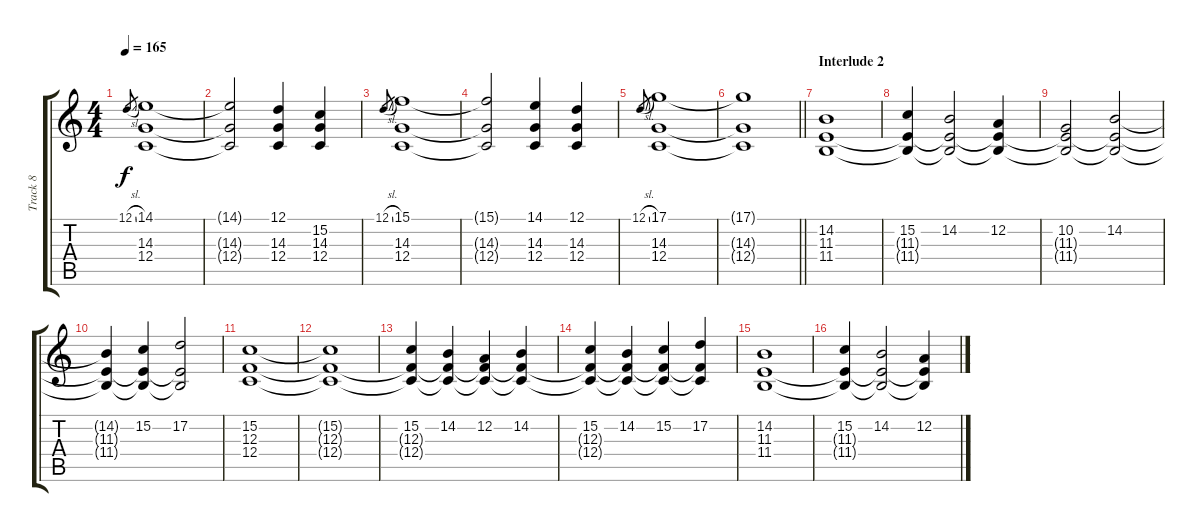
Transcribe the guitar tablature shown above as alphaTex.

\track ("Track 8" "Track 8") {instrument bagpipe}
\staff {score tabs}
\tuning (D4 A3 F3 C3 G2 C2) {hide}
\ts (4 4)
\tempo 165
\clef g2
\ks c
12.1{sl}.8{gr dy f} (14.1 14.3 12.4).1 |
(14.1{t} 14.3{t} 12.4{t}).2 (12.1 14.3 12.4).4 (15.2 14.3 12.4).4 |
12.1{sl}.8{gr} (15.1 14.3 12.4).1 |
(15.1{t} 14.3{t} 12.4{t}).2 (14.1 14.3 12.4).4 (12.1 14.3 12.4).4 |
12.1{sl}.8{gr} (17.1 14.3 12.4).1 |
\barLineRight lightlight
(17.1{t} 14.3{t} 12.4{t}).1 |
\section ("" "Interlude 2")
(14.2 11.3 11.4).1{volume 15} |
(15.2 11.3{t} 11.4{t}).4 (14.2 11.3{t} 11.4{t}).2 (12.2 11.3{t} 11.4{t}).4 |
(10.2 11.3{t} 11.4{t}).2 (14.2 11.3{t} 11.4{t}).2 |
(14.2{t} 11.3{t} 11.4{t}).4 (15.2 11.3{t} 11.4{t}).4 (17.2 11.3{t} 11.4{t}).2 |
(15.2 12.3 12.4).1 |
(15.2{t} 12.3{t} 12.4{t}).1 |
(15.2 12.3{t} 12.4{t}).4 (14.2 12.3{t} 12.4{t}).4 (12.2 12.3{t} 12.4{t}).4 (14.2 12.3{t} 12.4{t}).4 |
(15.2 12.3{t} 12.4{t}).4 (14.2 12.3{t} 12.4{t}).4 (15.2 12.3{t} 12.4{t}).4 (17.2 12.3{t} 12.4{t}).4 |
(14.2 11.3 11.4).1{volume 15} |
(15.2 11.3{t} 11.4{t}).4 (14.2 11.3{t} 11.4{t}).2 (12.2 11.3{t} 11.4{t}).4
